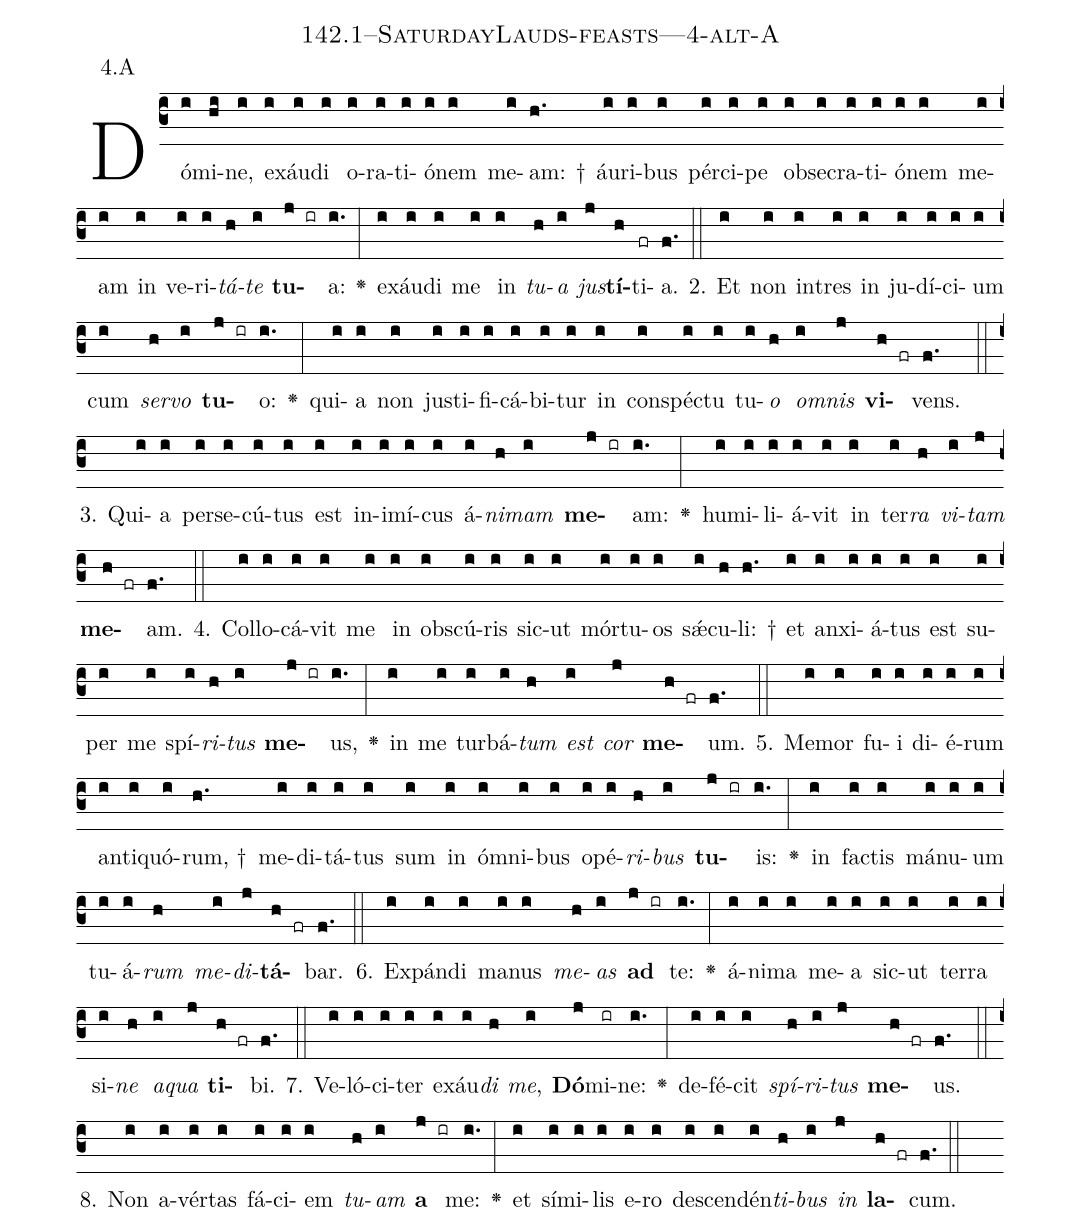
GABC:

name: 142.1--SaturdayLauds-feasts---4-alt-A;
annotation: 4.A;
%%
(c3)Dó(i)mi(hi)ne,(i) ex(i)áu(i)di(i) o(i)ra(i)ti(i)ó(i)nem(i) me(i)am: †(h.) áu(i)ri(i)bus(i) pér(i)ci(i)pe(i) ob(i)se(i)cra(i)ti(i)ó(i)nem(i) me(i)am(i) in(i) ve(i)ri(i)<i>tá</i>(h)<i>te</i>(i) <b>tu</b>(j ir)a:(i.) <v>\greheightstar</v>(:) ex(i)áu(i)di(i) me(i) in(i) <i>tu</i>(h)<i>a</i>(i) <i>jus</i>(j)<b>tí</b>(h)ti(fr)a.(f.) (::)
2. Et(i) non(i) in(i)tres(i) in(i) ju(i)dí(i)ci(i)um(i) cum(i) <i>ser</i>(h)<i>vo</i>(i) <b>tu</b>(j ir)o:(i.) <v>\greheightstar</v>(:) qui(i)a(i) non(i) jus(i)ti(i)fi(i)cá(i)bi(i)tur(i) in(i) con(i)spéc(i)tu(i) tu(i)<i>o</i>(h) <i>om</i>(i)<i>nis</i>(j) <b>vi</b>(h fr)vens.(f.) (::)
3. Qui(i)a(i) per(i)se(i)cú(i)tus(i) est(i) in(i)i(i)mí(i)cus(i) á(i)<i>ni</i>(h)<i>mam</i>(i) <b>me</b>(j ir)am:(i.) <v>\greheightstar</v>(:) hu(i)mi(i)li(i)á(i)vit(i) in(i) ter(i)<i>ra</i>(h) <i>vi</i>(i)<i>tam</i>(j) <b>me</b>(h fr)am.(f.) (::)
4. Col(i)lo(i)cá(i)vit(i) me(i) in(i) obs(i)cú(i)ris(i) sic(i)ut(i) mór(i)tu(i)os(i) sǽ(i)cu(h)li: †(h.) et(i) an(i)xi(i)á(i)tus(i) est(i) su(i)per(i) me(i) spí(i)<i>ri</i>(h)<i>tus</i>(i) <b>me</b>(j ir)us,(i.) <v>\greheightstar</v>(:) in(i) me(i) tur(i)bá(i)<i>tum</i>(h) <i>est</i>(i) <i>cor</i>(j) <b>me</b>(h fr)um.(f.) (::)
5. Me(i)mor(i) fu(i)i(i) di(i)é(i)rum(i) an(i)ti(i)quó(i)rum, †(h.) me(i)di(i)tá(i)tus(i) sum(i) in(i) óm(i)ni(i)bus(i) o(i)pé(i)<i>ri</i>(h)<i>bus</i>(i) <b>tu</b>(j ir)is:(i.) <v>\greheightstar</v>(:) in(i) fac(i)tis(i) má(i)nu(i)um(i) tu(i)á(i)<i>rum</i>(h) <i>me</i>(i)<i>di</i>(j)<b>tá</b>(h fr)bar.(f.) (::)
6. Ex(i)pán(i)di(i) ma(i)nus(i) <i>me</i>(h)<i>as</i>(i) <b>ad</b>(j ir) te:(i.) <v>\greheightstar</v>(:) á(i)ni(i)ma(i) me(i)a(i) sic(i)ut(i) ter(i)ra(i) si(i)<i>ne</i>(h) <i>a</i>(i)<i>qua</i>(j) <b>ti</b>(h fr)bi.(f.) (::)
7. Ve(i)ló(i)ci(i)ter(i) ex(i)áu(i)<i>di</i>(h) <i>me</i>,(i) <b>Dó</b>(j)mi(ir)ne:(i.) <v>\greheightstar</v>(:) de(i)fé(i)cit(i) <i>spí</i>(h)<i>ri</i>(i)<i>tus</i>(j) <b>me</b>(h fr)us.(f.) (::)
8. Non(i) a(i)vér(i)tas(i) fá(i)ci(i)em(i) <i>tu</i>(h)<i>am</i>(i) <b>a</b>(j ir) me:(i.) <v>\greheightstar</v>(:) et(i) sí(i)mi(i)lis(i) e(i)ro(i) de(i)scen(i)dén(i)<i>ti</i>(h)<i>bus</i>(i) <i>in</i>(j) <b>la</b>(h fr)cum.(f.) (::)
